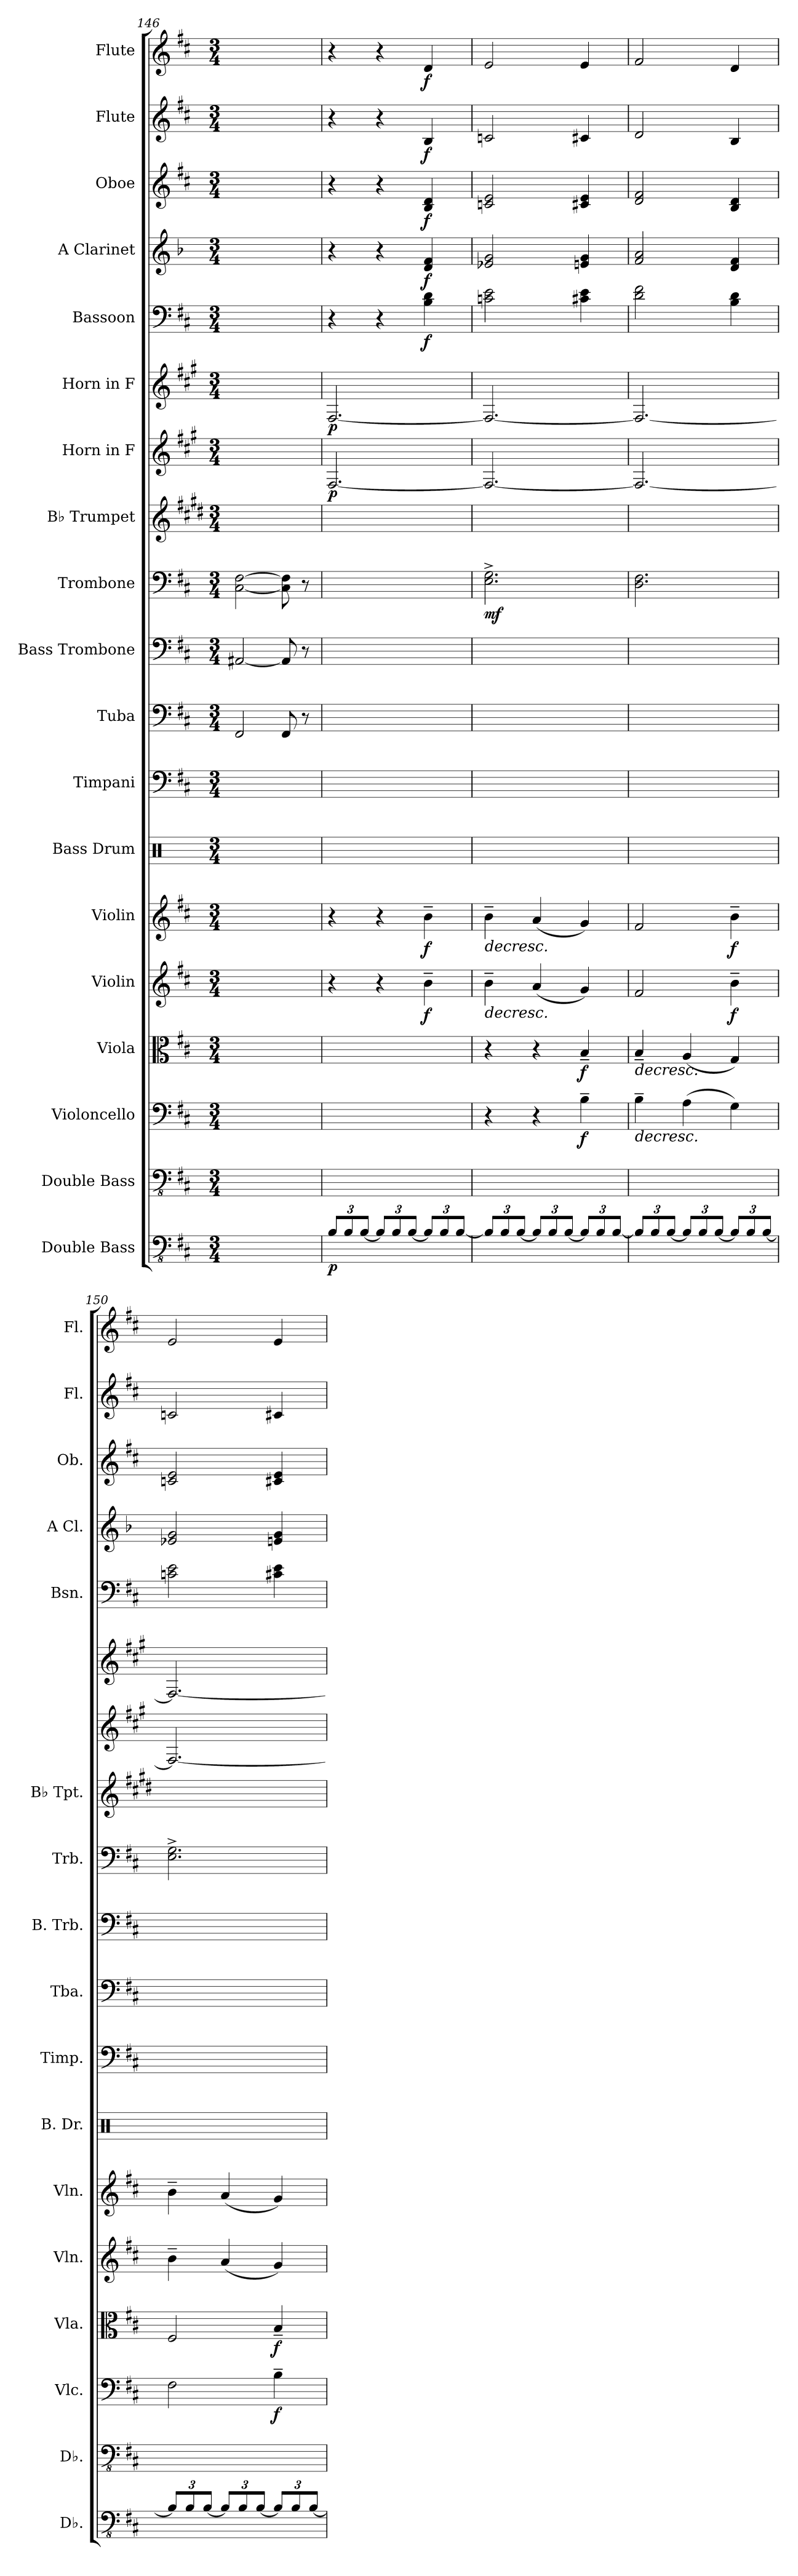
**kern	**dynam	**kern	**kern	**dynam	**kern	**dynam	**kern	**dynam	**kern	**dynam	**kern	**kern	**kern	**kern	**kern	**dynam	**kern	**kern	**dynam	**kern	**dynam	**kern	**dynam	**kern	**dynam	**kern	**dynam	**kern	**dynam	**kern	**dynam
*part19	*part19	*part18	*part17	*part17	*part16	*part16	*part15	*part15	*part14	*part14	*part13	*part12	*part11	*part10	*part9	*part9	*part8	*part7	*part7	*part6	*part6	*part5	*part5	*part4	*part4	*part3	*part3	*part2	*part2	*part1	*part1
*staff19	*staff19	*staff18	*staff17	*staff17	*staff16	*staff16	*staff15	*staff15	*staff14	*staff14	*staff13	*staff12	*staff11	*staff10	*staff9	*staff9	*staff8	*staff7	*staff7	*staff6	*staff6	*staff5	*staff5	*staff4	*staff4	*staff3	*staff3	*staff2	*staff2	*staff1	*staff1
*I"Double Bass	*	*I"Double Bass	*I"Violoncello	*	*I"Viola	*	*I"Violin	*	*I"Violin	*	*I"Bass Drum	*I"Timpani	*I"Tuba	*I"Bass Trombone	*I"Trombone	*	*I"B♭ Trumpet	*I"Horn in F	*	*I"Horn in F	*	*I"Bassoon	*	*I"A Clarinet	*	*I"Oboe	*	*I"Flute	*	*I"Flute	*
*I'Db.	*	*I'Db.	*I'Vlc.	*	*I'Vla.	*	*I'Vln.	*	*I'Vln.	*	*I'B. Dr.	*I'Timp.	*I'Tba.	*I'B. Trb.	*I'Trb.	*	*I'B♭ Tpt.	*	*	*	*	*I'Bsn.	*	*I'A Cl.	*	*I'Ob.	*	*I'Fl.	*	*I'Fl.	*
*clefFv4	*	*clefFv4	*clefF4	*	*clefC3	*	*clefG2	*	*clefG2	*	*clefX	*clefF4	*clefF4	*clefF4	*clefF4	*	*clefG2	*clefG2	*	*clefG2	*	*clefF4	*	*clefG2	*	*clefG2	*	*clefG2	*	*clefG2	*
*ITrd7c12	*	*ITrd7c12	*	*	*	*	*	*	*	*	*	*	*	*	*	*	*ITrd1c2	*ITrd4c7	*	*ITrd4c7	*	*	*	*ITrd2c3	*	*	*	*	*	*	*
*k[f#c#]	*	*k[f#c#]	*k[f#c#]	*	*k[f#c#]	*	*k[f#c#]	*	*k[f#c#]	*	*k[]	*k[f#c#]	*k[f#c#]	*k[f#c#]	*k[f#c#]	*	*k[f#c#]	*k[f#c#]	*	*k[f#c#]	*	*k[f#c#]	*	*k[f#c#]	*	*k[f#c#]	*	*k[f#c#]	*	*k[f#c#]	*
*M3/4	*	*M3/4	*M3/4	*	*M3/4	*	*M3/4	*	*M3/4	*	*M3/4	*M3/4	*M3/4	*M3/4	*M3/4	*	*M3/4	*M3/4	*	*M3/4	*	*M3/4	*	*M3/4	*	*M3/4	*	*M3/4	*	*M3/4	*
=146	=146	=146	=146	=146	=146	=146	=146	=146	=146	=146	=146	=146	=146	=146	=146	=146	=146	=146	=146	=146	=146	=146	=146	=146	=146	=146	=146	=146	=146	=146	=146
2.ryy	.	2.ryy	2.ryy	.	2.ryy	.	2.ryy	.	2.ryy	.	2.ryy	2.ryy	2FF#/	[2AA#X/	[2C#\ [2F#\	.	2.ryy	2.ryy	.	2.ryy	.	2.ryy	.	2.ryy	.	2.ryy	.	2.ryy	.	2.ryy	.
.	.	.	.	.	.	.	.	.	.	.	.	.	8FF#/	8AA#/]	8C#\] 8F#\]	.	.	.	.	.	.	.	.	.	.	.	.	.	.	.	.
.	.	.	.	.	.	.	.	.	.	.	.	.	8r	8r	8r	.	.	.	.	.	.	.	.	.	.	.	.	.	.	.	.
=147	=147	=147	=147	=147	=147	=147	=147	=147	=147	=147	=147	=147	=147	=147	=147	=147	=147	=147	=147	=147	=147	=147	=147	=147	=147	=147	=147	=147	=147	=147	=147
*Xbrackettup	*	*	*	*	*	*	*	*	*	*	*	*	*	*	*	*	*	*	*	*	*	*	*	*	*	*	*	*	*	*	*
*	*	*	*	*	*	*	*	*	*	*	*	*	*	*	*	*	*	*	*	*	*	*	*	*	*	*	*	*	*	*MM76	*
!	!LO:DY:b	!	!	!	!	!	!	!	!	!	!	!	!	!	!	!	!	!	!LO:DY:b	!	!LO:DY:b	!	!	!	!	!	!	!	!	!	!
12BBB/L	p	2.ryy	2.ryy	.	2.ryy	.	4r	.	4r	.	2.ryy	2.ryy	2.ryy	2.ryy	2.ryy	.	2.ryy	[2.BB/	p	[2.BB/	p	4r	.	4r	.	4r	.	4r	.	4r	.
12BBB/	.	.	.	.	.	.	.	.	.	.	.	.	.	.	.	.	.	.	.	.	.	.	.	.	.	.	.	.	.	.	.
[12BBB/J	.	.	.	.	.	.	.	.	.	.	.	.	.	.	.	.	.	.	.	.	.	.	.	.	.	.	.	.	.	.	.
12BBB/L]	.	.	.	.	.	.	4r	.	4r	.	.	.	.	.	.	.	.	.	.	.	.	4r	.	4r	.	4r	.	4r	.	4r	.
12BBB/	.	.	.	.	.	.	.	.	.	.	.	.	.	.	.	.	.	.	.	.	.	.	.	.	.	.	.	.	.	.	.
[12BBB/J	.	.	.	.	.	.	.	.	.	.	.	.	.	.	.	.	.	.	.	.	.	.	.	.	.	.	.	.	.	.	.
!	!	!	!	!	!	!	!	!LO:DY:b	!	!LO:DY:b	!	!	!	!	!	!	!	!	!	!	!	!	!LO:DY:b	!	!LO:DY:b	!	!LO:DY:b	!	!LO:DY:b	!	!LO:DY:b
12BBB/L]	.	.	.	.	.	.	4b~\	f	4b~\	f	.	.	.	.	.	.	.	.	.	.	.	4B\ 4d\	f	4B/ 4d/	f	4B/ 4d/	f	4B/	f	4d/	f
12BBB/	.	.	.	.	.	.	.	.	.	.	.	.	.	.	.	.	.	.	.	.	.	.	.	.	.	.	.	.	.	.	.
[12BBB/J	.	.	.	.	.	.	.	.	.	.	.	.	.	.	.	.	.	.	.	.	.	.	.	.	.	.	.	.	.	.	.
=148	=148	=148	=148	=148	=148	=148	=148	=148	=148	=148	=148	=148	=148	=148	=148	=148	=148	=148	=148	=148	=148	=148	=148	=148	=148	=148	=148	=148	=148	=148	=148
!	!	!	!	!	!	!	!	!LO:HP:b	!	!LO:HP:b	!	!	!	!	!	!LO:DY:b	!	!	!	!	!	!	!	!	!	!	!	!	!	!	!
12BBB/L]	.	2.ryy	4r	.	4r	.	4b~\	>	4b~\	>	2.ryy	2.ryy	2.ryy	2.ryy	2.E\^ 2.G\^	mf	2.ryy	2.BB/_	.	2.BB/_	.	2cn\ 2e\	.	2cn/ 2e/	.	2cn/ 2e/	.	2cn/	.	2e/	.
12BBB/	.	.	.	.	.	.	.	.	.	.	.	.	.	.	.	.	.	.	.	.	.	.	.	.	.	.	.	.	.	.	.
[12BBB/J	.	.	.	.	.	.	.	.	.	.	.	.	.	.	.	.	.	.	.	.	.	.	.	.	.	.	.	.	.	.	.
12BBB/L]	.	.	4r	.	4r	.	(<4a/	.	(<4a/	.	.	.	.	.	.	.	.	.	.	.	.	.	.	.	.	.	.	.	.	.	.
12BBB/	.	.	.	.	.	.	.	.	.	.	.	.	.	.	.	.	.	.	.	.	.	.	.	.	.	.	.	.	.	.	.
[12BBB/J	.	.	.	.	.	.	.	.	.	.	.	.	.	.	.	.	.	.	.	.	.	.	.	.	.	.	.	.	.	.	.
!	!	!	!	!LO:DY:b	!	!LO:DY:b	!	!	!	!	!	!	!	!	!	!	!	!	!	!	!	!	!	!	!	!	!	!	!	!	!
12BBB/L]	.	.	4B~\	f	4B~/	f	4g/)	.	4g/)	.	.	.	.	.	.	.	.	.	.	.	.	4c#X\ 4e\	.	4c#X/ 4e/	.	4c#X/ 4e/	.	4c#X/	.	4e/	.
12BBB/	.	.	.	.	.	.	.	.	.	.	.	.	.	.	.	.	.	.	.	.	.	.	.	.	.	.	.	.	.	.	.
[12BBB/J	.	.	.	.	.	.	.	.	.	.	.	.	.	.	.	.	.	.	.	.	.	.	.	.	.	.	.	.	.	.	.
=149	=149	=149	=149	=149	=149	=149	=149	=149	=149	=149	=149	=149	=149	=149	=149	=149	=149	=149	=149	=149	=149	=149	=149	=149	=149	=149	=149	=149	=149	=149	=149
!	!	!	!	!LO:HP:b	!	!LO:HP:b	!	!	!	!	!	!	!	!	!	!	!	!	!	!	!	!	!	!	!	!	!	!	!	!	!
12BBB/L]	.	2.ryy	4B~\	>	4B~/	>	2f#/	.	2f#/	.	2.ryy	2.ryy	2.ryy	2.ryy	2.D\ 2.F#\	.	2.ryy	2.BB/_	.	2.BB/_	.	2d\ 2f#\	.	2d/ 2f#/	.	2d/ 2f#/	.	2d/	.	2f#/	.
12BBB/	.	.	.	.	.	.	.	.	.	.	.	.	.	.	.	.	.	.	.	.	.	.	.	.	.	.	.	.	.	.	.
[12BBB/J	.	.	.	.	.	.	.	.	.	.	.	.	.	.	.	.	.	.	.	.	.	.	.	.	.	.	.	.	.	.	.
12BBB/L]	.	.	(>4A\	.	(<4A/	.	.	.	.	.	.	.	.	.	.	.	.	.	.	.	.	.	.	.	.	.	.	.	.	.	.
12BBB/	.	.	.	.	.	.	.	.	.	.	.	.	.	.	.	.	.	.	.	.	.	.	.	.	.	.	.	.	.	.	.
[12BBB/J	.	.	.	.	.	.	.	.	.	.	.	.	.	.	.	.	.	.	.	.	.	.	.	.	.	.	.	.	.	.	.
!	!	!	!	!	!	!	!	!LO:DY:b	!	!LO:DY:b	!	!	!	!	!	!	!	!	!	!	!	!	!	!	!	!	!	!	!	!	!
12BBB/L]	.	.	4G\)	.	4G/)	.	4b~\	f	4b~\	f	.	.	.	.	.	.	.	.	.	.	.	4B\ 4d\	.	4B/ 4d/	.	4B/ 4d/	.	4B/	.	4d/	.
12BBB/	.	.	.	.	.	.	.	.	.	.	.	.	.	.	.	.	.	.	.	.	.	.	.	.	.	.	.	.	.	.	.
[12BBB/J	.	.	.	.	.	.	.	.	.	.	.	.	.	.	.	.	.	.	.	.	.	.	.	.	.	.	.	.	.	.	.
.	.	.	.	.	.	.	.	]	.	]	.	.	.	.	.	.	.	.	.	.	.	.	.	.	.	.	.	.	.	.	.
!!LO:PB:g=z
=150	=150	=150	=150	=150	=150	=150	=150	=150	=150	=150	=150	=150	=150	=150	=150	=150	=150	=150	=150	=150	=150	=150	=150	=150	=150	=150	=150	=150	=150	=150	=150
12BBB/L]	.	2.ryy	2F#\	.	2F#/	.	4b~\	.	4b~\	.	2.ryy	2.ryy	2.ryy	2.ryy	2.E\^ 2.G\^	.	2.ryy	2.BB/_	.	2.BB/_	.	2cn\ 2e\	.	2cn/ 2e/	.	2cn/ 2e/	.	2cn/	.	2e/	.
12BBB/	.	.	.	.	.	.	.	.	.	.	.	.	.	.	.	.	.	.	.	.	.	.	.	.	.	.	.	.	.	.	.
[12BBB/J	.	.	.	.	.	.	.	.	.	.	.	.	.	.	.	.	.	.	.	.	.	.	.	.	.	.	.	.	.	.	.
12BBB/L]	.	.	.	.	.	.	(<4a/	.	(<4a/	.	.	.	.	.	.	.	.	.	.	.	.	.	.	.	.	.	.	.	.	.	.
12BBB/	.	.	.	.	.	.	.	.	.	.	.	.	.	.	.	.	.	.	.	.	.	.	.	.	.	.	.	.	.	.	.
[12BBB/J	.	.	.	.	.	.	.	.	.	.	.	.	.	.	.	.	.	.	.	.	.	.	.	.	.	.	.	.	.	.	.
!	!	!	!	!LO:DY:b	!	!LO:DY:b	!	!	!	!	!	!	!	!	!	!	!	!	!	!	!	!	!	!	!	!	!	!	!	!	!
12BBB/L]	.	.	4B~\	f	4B~/	f	4g/)	.	4g/)	.	.	.	.	.	.	.	.	.	.	.	.	4c#X\ 4e\	.	4c#X/ 4e/	.	4c#X/ 4e/	.	4c#X/	.	4e/	.
12BBB/	.	.	.	.	.	.	.	.	.	.	.	.	.	.	.	.	.	.	.	.	.	.	.	.	.	.	.	.	.	.	.
[12BBB/J	.	.	.	.	.	.	.	.	.	.	.	.	.	.	.	.	.	.	.	.	.	.	.	.	.	.	.	.	.	.	.
.	.	.	.	]	.	]	.	.	.	.	.	.	.	.	.	.	.	.	.	.	.	.	.	.	.	.	.	.	.	.	.
=	=	=	=	=	=	=	=	=	=	=	=	=	=	=	=	=	=	=	=	=	=	=	=	=	=	=	=	=	=	=	=
*-	*-	*-	*-	*-	*-	*-	*-	*-	*-	*-	*-	*-	*-	*-	*-	*-	*-	*-	*-	*-	*-	*-	*-	*-	*-	*-	*-	*-	*-	*-	*-
